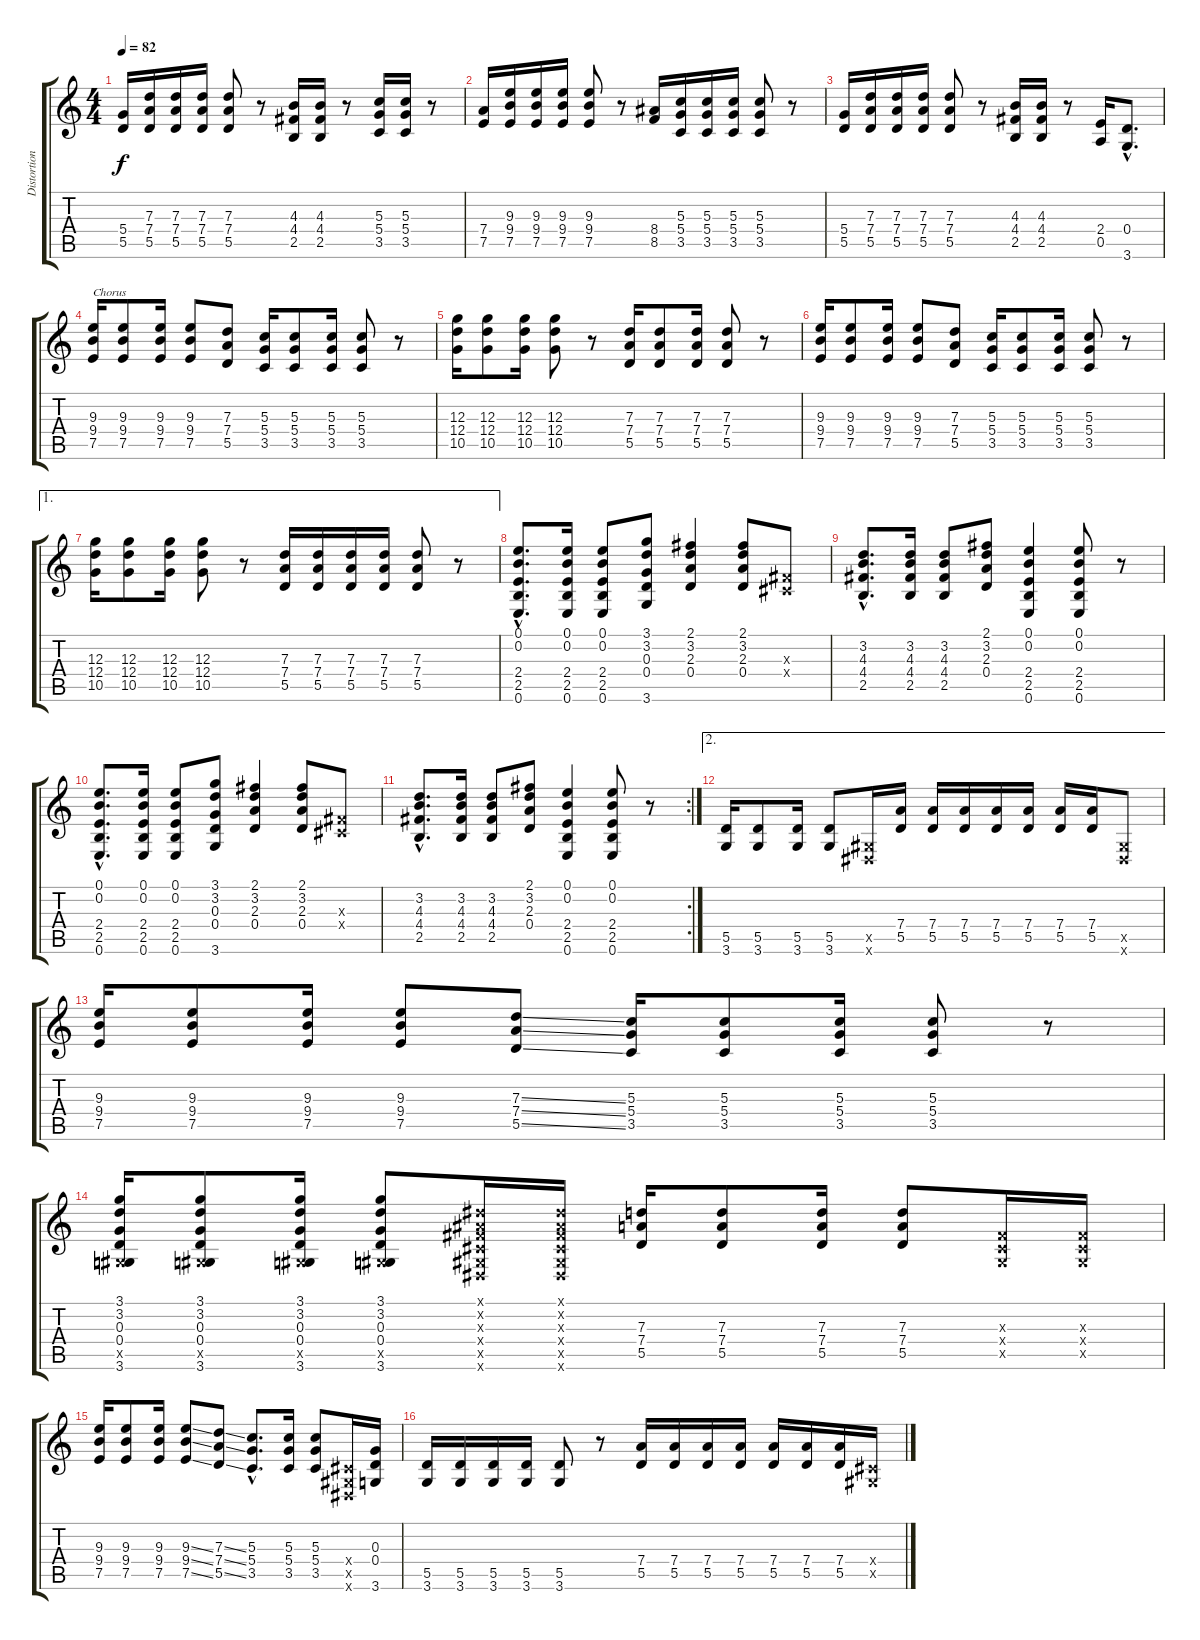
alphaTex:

\track ("Distortion (Rhythm)" "Distortion") {instrument distortionguitar}
\staff {score tabs}
\tuning (E4 B3 G3 D3 A2 E2) {hide}
\ts (4 4)
\tempo 82
\clef g2
\ks c
(5.4 5.5).16{dy f} (7.3 7.4 5.5).16 (7.3 7.4 5.5).16 (7.3 7.4 5.5).16 (7.3 7.4 5.5).8 r.8 (4.3 4.4 2.5).16 (4.3 4.4 2.5).16 r.8 (5.3 5.4 3.5).16 (5.3 5.4 3.5).16 r.8 |
(7.4 7.5).16 (9.3 9.4 7.5).16 (9.3 9.4 7.5).16 (9.3 9.4 7.5).16 (9.3 9.4 7.5).8 r.8 (8.4 8.5).16 (5.3 5.4 3.5).16 (5.3 5.4 3.5).16 (5.3 5.4 3.5).16 (5.3 5.4 3.5).8 r.8 |
(5.4 5.5).16 (7.3 7.4 5.5).16 (7.3 7.4 5.5).16 (7.3 7.4 5.5).16 (7.3 7.4 5.5).8 r.8 (4.3 4.4 2.5).16 (4.3 4.4 2.5).16 r.8 (2.4 0.5).16 (0.4{hac} 3.6{hac}).8{d} |
(9.3 9.4 7.5).16{txt "Chorus"} (9.3 9.4 7.5).8 (9.3 9.4 7.5).16 (9.3 9.4 7.5).8 (7.3 7.4 5.5).8 (5.3 5.4 3.5).16 (5.3 5.4 3.5).8 (5.3 5.4 3.5).16 (5.3 5.4 3.5).8 r.8 |
(12.3 12.4 10.5).16 (12.3 12.4 10.5).8 (12.3 12.4 10.5).16 (12.3 12.4 10.5).8 r.8 (7.3 7.4 5.5).16 (7.3 7.4 5.5).8 (7.3 7.4 5.5).16 (7.3 7.4 5.5).8 r.8 |
(9.3 9.4 7.5).16 (9.3 9.4 7.5).8 (9.3 9.4 7.5).16 (9.3 9.4 7.5).8 (7.3 7.4 5.5).8 (5.3 5.4 3.5).16 (5.3 5.4 3.5).8 (5.3 5.4 3.5).16 (5.3 5.4 3.5).8 r.8 |
\ae 1
(12.3 12.4 10.5).16 (12.3 12.4 10.5).8 (12.3 12.4 10.5).16 (12.3 12.4 10.5).8 r.8 (7.3 7.4 5.5).16 (7.3 7.4 5.5).16 (7.3 7.4 5.5).16 (7.3 7.4 5.5).16 (7.3 7.4 5.5).8 r.8 |
(0.1{hac} 0.2{hac} 2.4{hac} 2.5{hac} 0.6{hac}).8{d} (0.1 0.2 2.4 2.5 0.6).16 (0.1 0.2 2.4 2.5 0.6).8 (3.1 3.2 0.3 0.4 3.6).8 (2.1 3.2 2.3 0.4).4 (2.1 3.2 2.3 0.4).8 (-1.3{x} -1.4{x}).8 |
(3.2{hac} 4.3{hac} 4.4{hac} 2.5{hac}).8{d} (3.2 4.3 4.4 2.5).16 (3.2 4.3 4.4 2.5).8 (2.1 3.2 2.3 0.4).8 (0.1 0.2 2.4 2.5 0.6).4 (0.1 0.2 2.4 2.5 0.6).8 r.8 |
(0.1{hac} 0.2{hac} 2.4{hac} 2.5{hac} 0.6{hac}).8{d} (0.1 0.2 2.4 2.5 0.6).16 (0.1 0.2 2.4 2.5 0.6).8 (3.1 3.2 0.3 0.4 3.6).8 (2.1 3.2 2.3 0.4).4 (2.1 3.2 2.3 0.4).8 (-1.3{x} -1.4{x}).8 |
\rc 2
(3.2{hac} 4.3{hac} 4.4{hac} 2.5{hac}).8{d} (3.2 4.3 4.4 2.5).16 (3.2 4.3 4.4 2.5).8 (2.1 3.2 2.3 0.4).8 (0.1 0.2 2.4 2.5 0.6).4 (0.1 0.2 2.4 2.5 0.6).8 r.8 |
\ae 2
(5.5 3.6).16 (5.5 3.6).8 (5.5 3.6).16 (5.5 3.6).8 (-1.5{x} -1.6{x}).16 (7.4 5.5).16 (7.4 5.5).16 (7.4 5.5).16 (7.4 5.5).16 (7.4 5.5).16 (7.4 5.5).16 (7.4 5.5).16 (-1.5{x} -1.6{x}).8 |
(9.3 9.4 7.5).16 (9.3 9.4 7.5).8 (9.3 9.4 7.5).16 (9.3 9.4 7.5).8 (7.3{ss} 7.4{ss} 5.5{ss}).8 (5.3 5.4 3.5).16 (5.3 5.4 3.5).8 (5.3 5.4 3.5).16 (5.3 5.4 3.5).8 r.8 |
(3.1 3.2 0.3 0.4 -1.5{x} 3.6).16 (3.1 3.2 0.3 0.4 -1.5{x} 3.6).8 (3.1 3.2 0.3 0.4 -1.5{x} 3.6).16 (3.1 3.2 0.3 0.4 -1.5{x} 3.6).8 (-1.1{x} -1.2{x} -1.3{x} -1.4{x} -1.5{x} -1.6{x}).16 (-1.1{x} -1.2{x} -1.3{x} -1.4{x} -1.5{x} -1.6{x}).16 (7.3 7.4 5.5).16 (7.3 7.4 5.5).8 (7.3 7.4 5.5).16 (7.3 7.4 5.5).8 (-1.3{x} -1.4{x} -1.5{x}).16 (-1.3{x} -1.4{x} -1.5{x}).16 |
(9.3 9.4 7.5).16 (9.3 9.4 7.5).8 (9.3 9.4 7.5).16 (9.3{ss} 9.4{ss} 7.5{ss}).8 (7.3{ss} 7.4{ss} 5.5{ss}).8 (5.3{hac} 5.4{hac} 3.5{hac}).8{d} (5.3 5.4 3.5).16 (5.3 5.4 3.5).8 (-1.4{x} -1.5{x} -1.6{x}).16 (0.3 0.4 3.6).16 |
(5.5 3.6).16 (5.5 3.6).16 (5.5 3.6).16 (5.5 3.6).16 (5.5 3.6).8 r.8 (7.4 5.5).16 (7.4 5.5).16 (7.4 5.5).16 (7.4 5.5).16 (7.4 5.5).16 (7.4 5.5).16 (7.4 5.5).16 (-1.4{x} -1.5{x}).16
